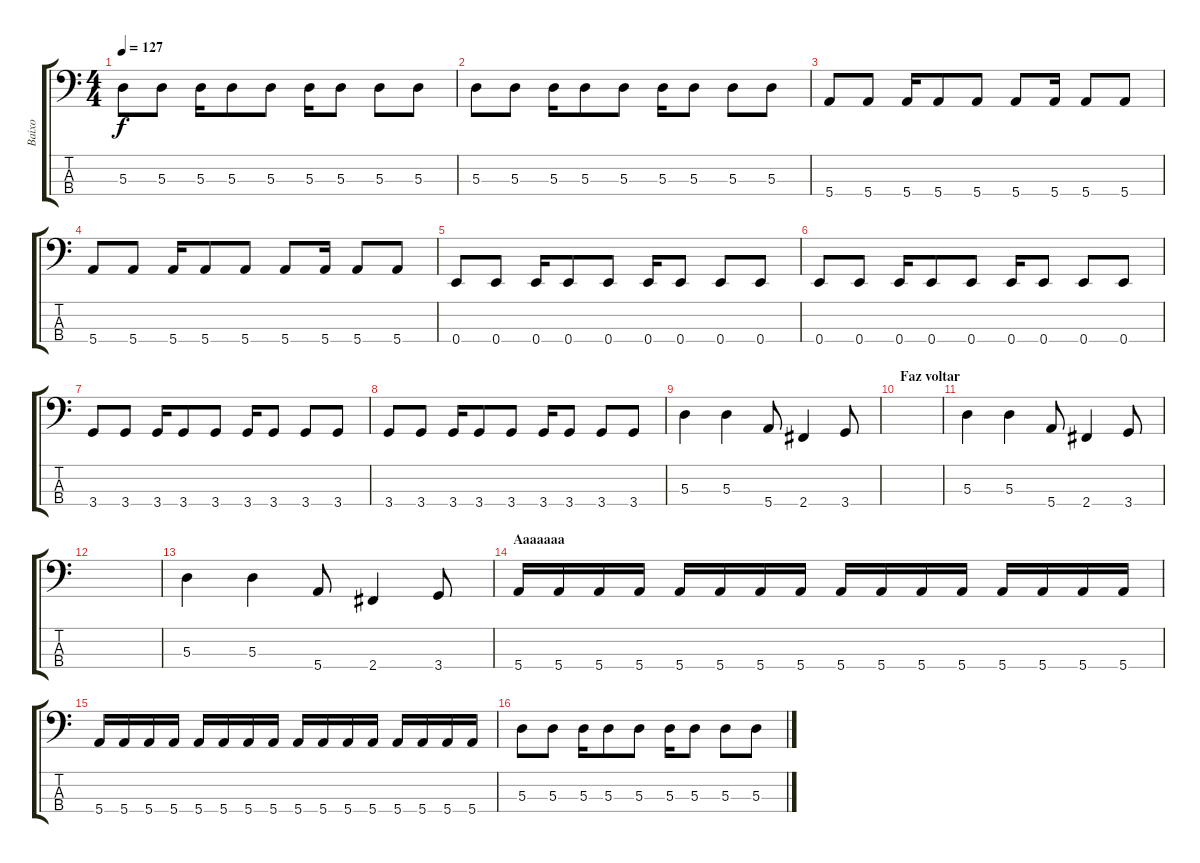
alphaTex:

\track ("Baixo" "Baixo") {instrument synthbass1}
\staff {score tabs}
\tuning (G2 D2 A1 E1) {hide}
\ts (4 4)
\tempo 127
\clef f4
\ks c
5.3.8{dy f} 5.3.8 5.3.16 5.3.8 5.3.8 5.3.16 5.3.8 5.3.8 5.3.8 |
5.3.8 5.3.8 5.3.16 5.3.8 5.3.8 5.3.16 5.3.8 5.3.8 5.3.8 |
5.4.8 5.4.8 5.4.16 5.4.8 5.4.8 5.4.8 5.4.16 5.4.8 5.4.8 |
5.4.8 5.4.8 5.4.16 5.4.8 5.4.8 5.4.8 5.4.16 5.4.8 5.4.8 |
0.4.8 0.4.8 0.4.16 0.4.8 0.4.8 0.4.16 0.4.8 0.4.8 0.4.8 |
0.4.8 0.4.8 0.4.16 0.4.8 0.4.8 0.4.16 0.4.8 0.4.8 0.4.8 |
3.4.8 3.4.8 3.4.16 3.4.8 3.4.8 3.4.16 3.4.8 3.4.8 3.4.8 |
3.4.8 3.4.8 3.4.16 3.4.8 3.4.8 3.4.16 3.4.8 3.4.8 3.4.8 |
5.3.4 5.3.4 5.4.8 2.4.4 3.4.8 |
\section ("" "Faz voltar")
|
5.3.4 5.3.4 5.4.8 2.4.4 3.4.8 |
|
5.3.4 5.3.4 5.4.8 2.4.4 3.4.8 |
\section ("" "Aaaaaaa")
5.4.16 5.4.16 5.4.16 5.4.16 5.4.16 5.4.16 5.4.16 5.4.16 5.4.16 5.4.16 5.4.16 5.4.16 5.4.16 5.4.16 5.4.16 5.4.16 |
5.4.16 5.4.16 5.4.16 5.4.16 5.4.16 5.4.16 5.4.16 5.4.16 5.4.16 5.4.16 5.4.16 5.4.16 5.4.16 5.4.16 5.4.16 5.4.16 |
5.3.8 5.3.8 5.3.16 5.3.8 5.3.8 5.3.16 5.3.8 5.3.8 5.3.8
